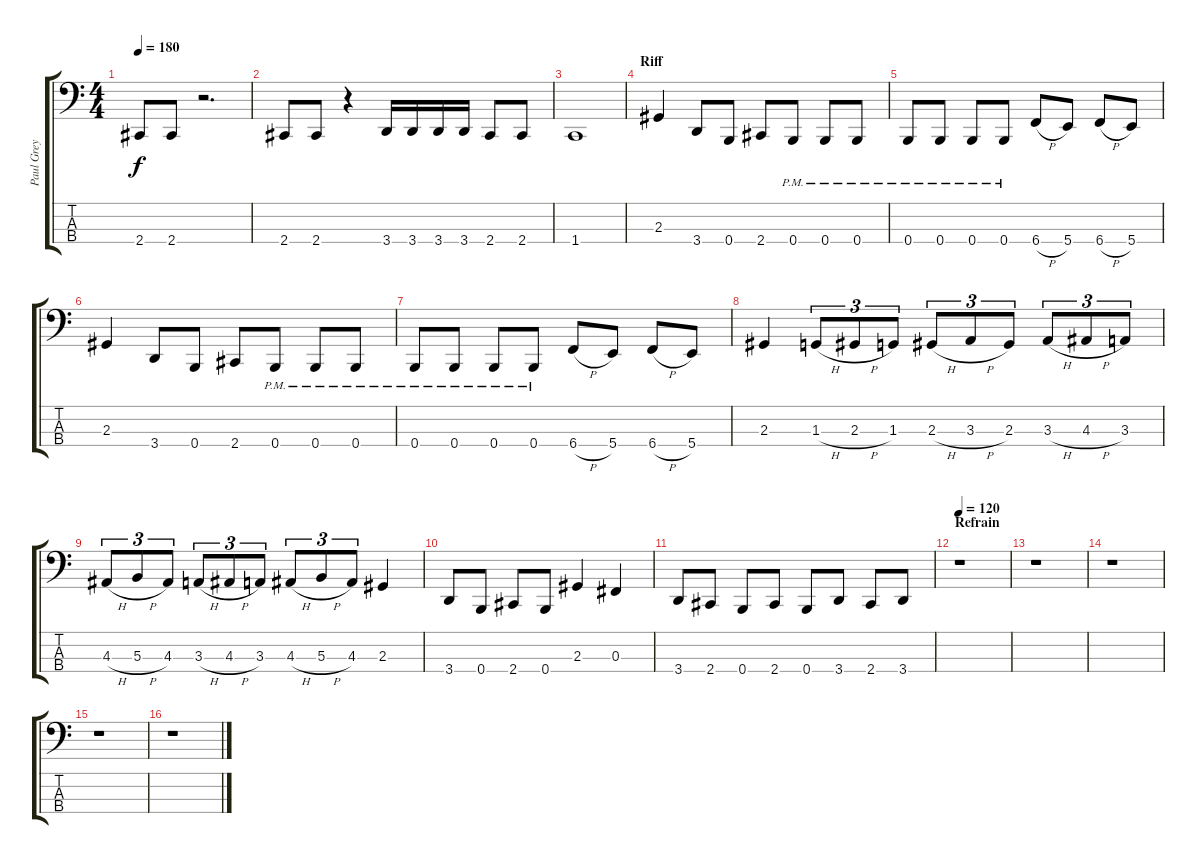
\track ("Paul Grey" "Paul Grey") {instrument electricbassfinger}
\staff {score tabs}
\tuning (E2 B1 Gb1 B0) {hide}
\ts (4 4)
\tempo 180
\clef f4
\ks c
2.4.8{dy f} 2.4.8 r.2{d} |
2.4.8 2.4.8 r.4 3.4.16 3.4.16 3.4.16 3.4.16 2.4.8 2.4.8 |
1.4.1 |
\section ("" "Riff")
2.3.4 3.4.8 0.4.8 2.4.8 0.4{pm}.8 0.4{pm}.8 0.4{pm}.8 |
0.4{pm}.8 0.4{pm}.8 0.4{pm}.8 0.4{pm}.8 6.4{h}.8 5.4.8 6.4{h}.8 5.4.8 |
2.3.4 3.4.8 0.4.8 2.4.8 0.4{pm}.8 0.4{pm}.8 0.4{pm}.8 |
0.4{pm}.8 0.4{pm}.8 0.4{pm}.8 0.4{pm}.8 6.4{h}.8 5.4.8 6.4{h}.8 5.4.8 |
2.3.4 1.3{h}.8{tu (3 2)} 2.3{h}.8{tu (3 2)} 1.3.8{tu (3 2)} 2.3{h}.8{tu (3 2)} 3.3{h}.8{tu (3 2)} 2.3.8{tu (3 2)} 3.3{h}.8{tu (3 2)} 4.3{h}.8{tu (3 2)} 3.3.8{tu (3 2)} |
4.3{h}.8{tu (3 2)} 5.3{h}.8{tu (3 2)} 4.3.8{tu (3 2)} 3.3{h}.8{tu (3 2)} 4.3{h}.8{tu (3 2)} 3.3.8{tu (3 2)} 4.3{h}.8{tu (3 2)} 5.3{h}.8{tu (3 2)} 4.3.8{tu (3 2)} 2.3.4 |
3.4.8 0.4.8 2.4.8 0.4.8 2.3.4 0.3.4 |
3.4.8 2.4.8 0.4.8 2.4.8 0.4.8 3.4.8 2.4.8 3.4.8 |
\section ("" "Refrain")
\tempo 120
r.1 |
r.1 |
r.1 |
r.1 |
r.1
